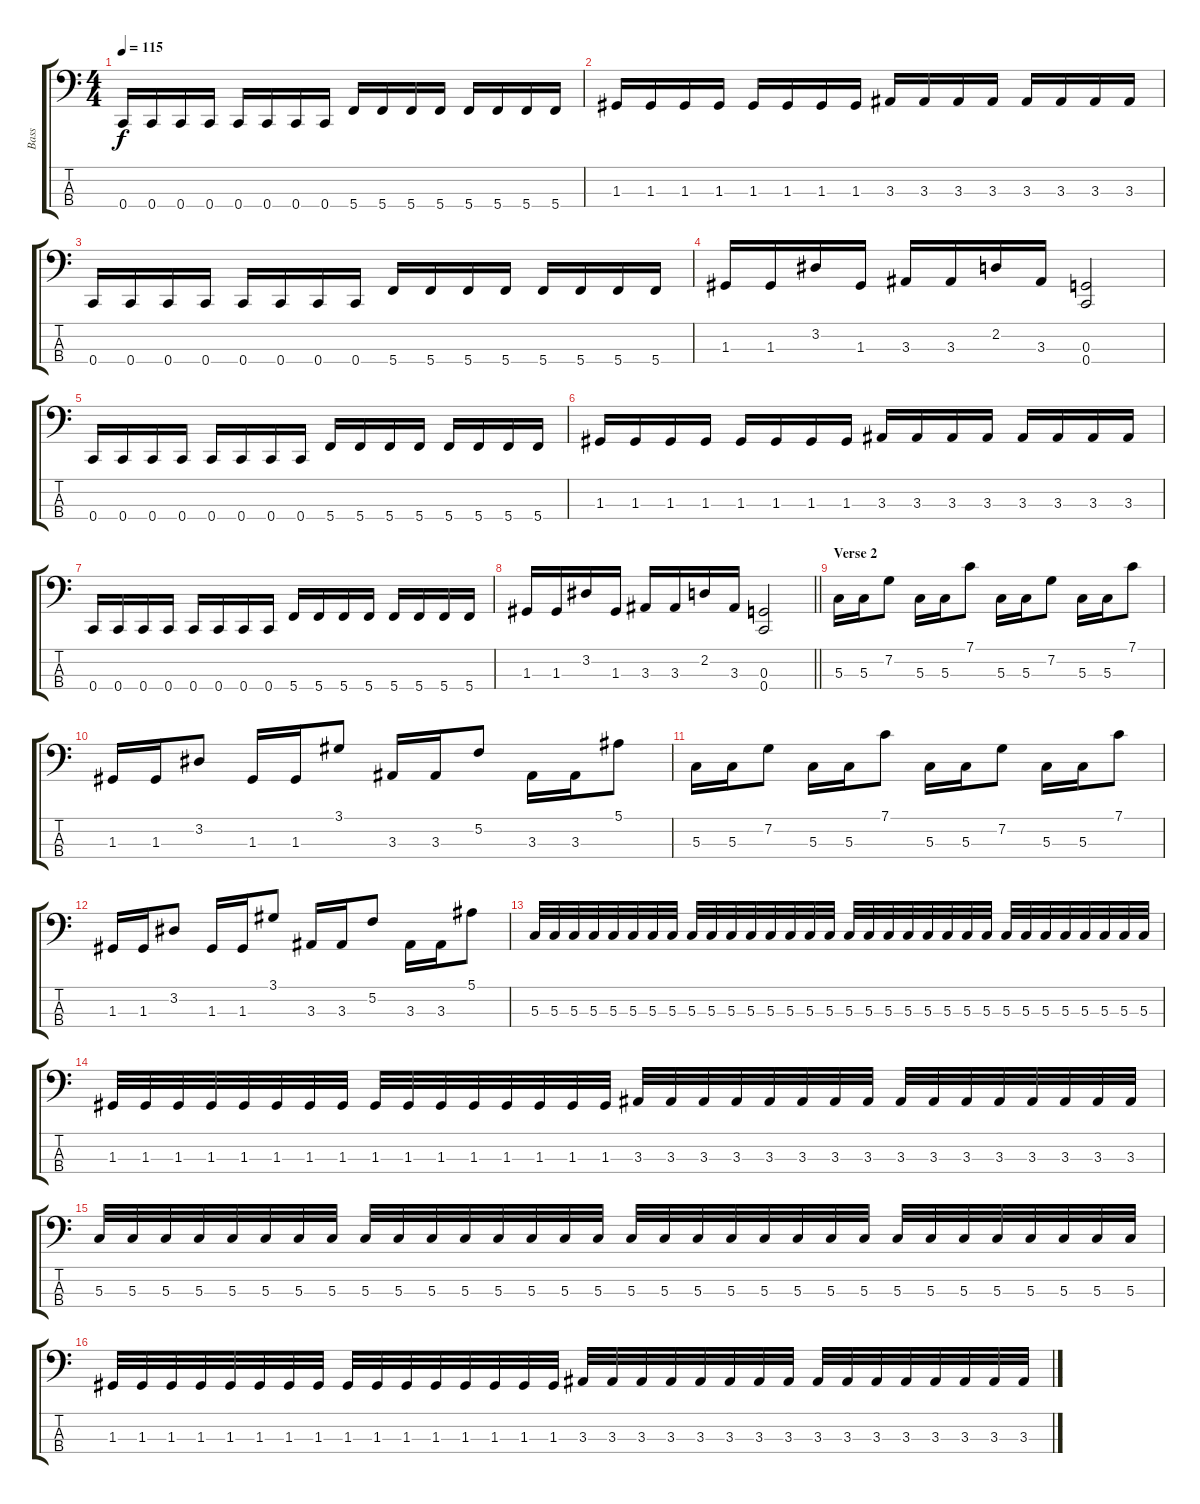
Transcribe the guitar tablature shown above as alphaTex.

\track ("Bass" "Bass") {instrument electricbasspick}
\staff {score tabs}
\tuning (F2 C2 G1 C1) {hide}
\ts (4 4)
\tempo 115
\clef f4
\ks c
0.4.16{dy f} 0.4.16 0.4.16 0.4.16 0.4.16 0.4.16 0.4.16 0.4.16 5.4.16 5.4.16 5.4.16 5.4.16 5.4.16 5.4.16 5.4.16 5.4.16 |
1.3.16 1.3.16 1.3.16 1.3.16 1.3.16 1.3.16 1.3.16 1.3.16 3.3.16 3.3.16 3.3.16 3.3.16 3.3.16 3.3.16 3.3.16 3.3.16 |
0.4.16 0.4.16 0.4.16 0.4.16 0.4.16 0.4.16 0.4.16 0.4.16 5.4.16 5.4.16 5.4.16 5.4.16 5.4.16 5.4.16 5.4.16 5.4.16 |
1.3.16 1.3.16 3.2.16 1.3.16 3.3.16 3.3.16 2.2.16 3.3.16 (0.3 0.4).2 |
0.4.16 0.4.16 0.4.16 0.4.16 0.4.16 0.4.16 0.4.16 0.4.16 5.4.16 5.4.16 5.4.16 5.4.16 5.4.16 5.4.16 5.4.16 5.4.16 |
1.3.16 1.3.16 1.3.16 1.3.16 1.3.16 1.3.16 1.3.16 1.3.16 3.3.16 3.3.16 3.3.16 3.3.16 3.3.16 3.3.16 3.3.16 3.3.16 |
0.4.16 0.4.16 0.4.16 0.4.16 0.4.16 0.4.16 0.4.16 0.4.16 5.4.16 5.4.16 5.4.16 5.4.16 5.4.16 5.4.16 5.4.16 5.4.16 |
\barLineRight lightlight
1.3.16 1.3.16 3.2.16 1.3.16 3.3.16 3.3.16 2.2.16 3.3.16 (0.3 0.4).2 |
\section ("" "Verse 2")
5.3.16 5.3.16 7.2.8 5.3.16 5.3.16 7.1.8 5.3.16 5.3.16 7.2.8 5.3.16 5.3.16 7.1.8 |
1.3.16 1.3.16 3.2.8 1.3.16 1.3.16 3.1.8 3.3.16 3.3.16 5.2.8 3.3.16 3.3.16 5.1.8 |
5.3.16 5.3.16 7.2.8 5.3.16 5.3.16 7.1.8 5.3.16 5.3.16 7.2.8 5.3.16 5.3.16 7.1.8 |
1.3.16 1.3.16 3.2.8 1.3.16 1.3.16 3.1.8 3.3.16 3.3.16 5.2.8 3.3.16 3.3.16 5.1.8 |
5.3.32 5.3.32 5.3.32 5.3.32 5.3.32 5.3.32 5.3.32 5.3.32 5.3.32 5.3.32 5.3.32 5.3.32 5.3.32 5.3.32 5.3.32 5.3.32 5.3.32 5.3.32 5.3.32 5.3.32 5.3.32 5.3.32 5.3.32 5.3.32 5.3.32 5.3.32 5.3.32 5.3.32 5.3.32 5.3.32 5.3.32 5.3.32 |
1.3.32 1.3.32 1.3.32 1.3.32 1.3.32 1.3.32 1.3.32 1.3.32 1.3.32 1.3.32 1.3.32 1.3.32 1.3.32 1.3.32 1.3.32 1.3.32 3.3.32 3.3.32 3.3.32 3.3.32 3.3.32 3.3.32 3.3.32 3.3.32 3.3.32 3.3.32 3.3.32 3.3.32 3.3.32 3.3.32 3.3.32 3.3.32 |
5.3.32 5.3.32 5.3.32 5.3.32 5.3.32 5.3.32 5.3.32 5.3.32 5.3.32 5.3.32 5.3.32 5.3.32 5.3.32 5.3.32 5.3.32 5.3.32 5.3.32 5.3.32 5.3.32 5.3.32 5.3.32 5.3.32 5.3.32 5.3.32 5.3.32 5.3.32 5.3.32 5.3.32 5.3.32 5.3.32 5.3.32 5.3.32 |
1.3.32 1.3.32 1.3.32 1.3.32 1.3.32 1.3.32 1.3.32 1.3.32 1.3.32 1.3.32 1.3.32 1.3.32 1.3.32 1.3.32 1.3.32 1.3.32 3.3.32 3.3.32 3.3.32 3.3.32 3.3.32 3.3.32 3.3.32 3.3.32 3.3.32 3.3.32 3.3.32 3.3.32 3.3.32 3.3.32 3.3.32 3.3.32
